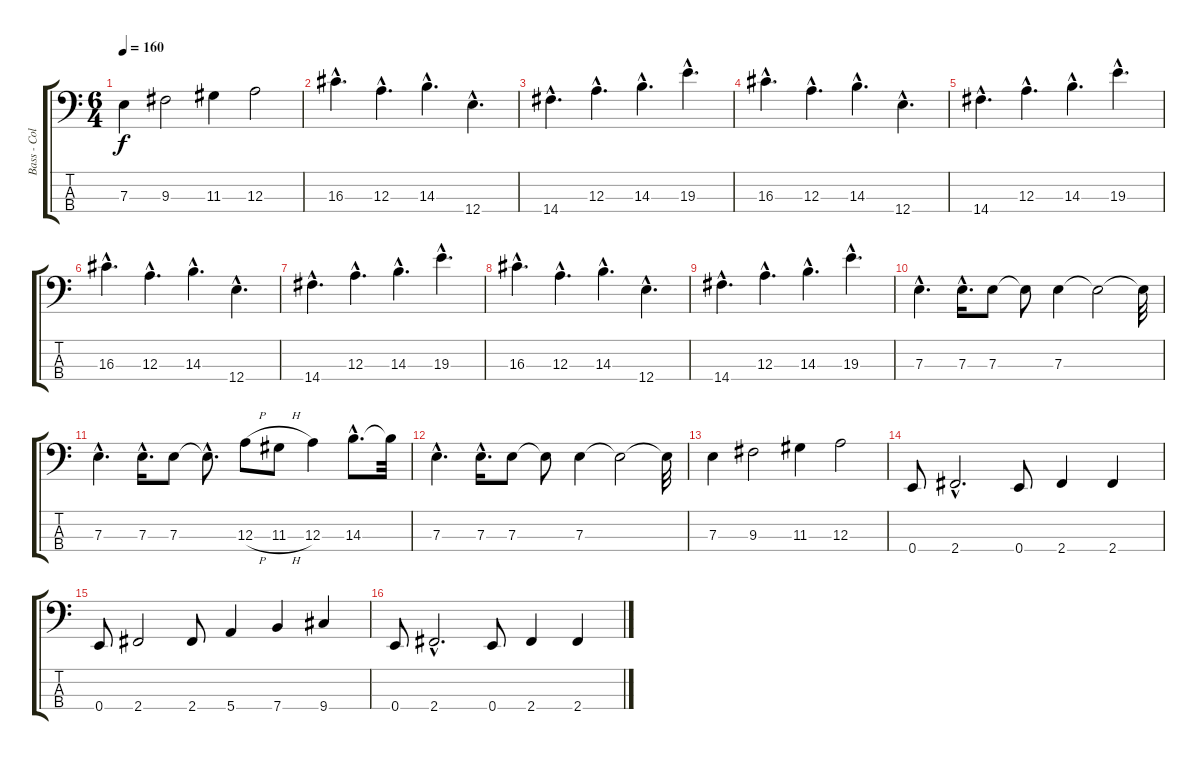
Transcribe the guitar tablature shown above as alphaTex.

\track ("Bass - Colin Greenwood" "Bass - Col") {instrument electricbassfinger}
\staff {score tabs}
\tuning (G2 D2 A1 E1) {hide}
\ts (6 4)
\tempo 160
\clef f4
\ks c
7.3.4{dy f} 9.3.2 11.3.4 12.3.2 |
16.3{hac}.4{d} 12.3{hac}.4{d} 14.3{hac}.4{d} 12.4{hac}.4{d} |
14.4{hac}.4{d} 12.3{hac}.4{d} 14.3{hac}.4{d} 19.3{hac}.4{d} |
16.3{hac}.4{d} 12.3{hac}.4{d} 14.3{hac}.4{d} 12.4{hac}.4{d} |
14.4{hac}.4{d} 12.3{hac}.4{d} 14.3{hac}.4{d} 19.3{hac}.4{d} |
16.3{hac}.4{d} 12.3{hac}.4{d} 14.3{hac}.4{d} 12.4{hac}.4{d} |
14.4{hac}.4{d} 12.3{hac}.4{d} 14.3{hac}.4{d} 19.3{hac}.4{d} |
16.3{hac}.4{d} 12.3{hac}.4{d} 14.3{hac}.4{d} 12.4{hac}.4{d} |
14.4{hac}.4{d} 12.3{hac}.4{d} 14.3{hac}.4{d} 19.3{hac}.4{d} |
7.3{hac}.4{d} 7.3{hac}.16{d} 7.3.8 7.3{t}.8 7.3.4 7.3{t}.2 7.3{t}.32 |
7.3{hac}.4{d} 7.3{hac}.16{d} 7.3.8 7.3{hac t}.8{d} 12.3{h}.8 11.3{h}.8 12.3.4 14.3{hac}.8{d} 14.3{t}.32 |
7.3{hac}.4{d} 7.3{hac}.16{d} 7.3.8 7.3{t}.8 7.3.4 7.3{t}.2 7.3{t}.32 |
7.3.4 9.3.2 11.3.4 12.3.2 |
0.4.8 2.4{hac}.2{d} 0.4.8 2.4.4 2.4.4 |
0.4.8 2.4.2 2.4.8 5.4.4 7.4.4 9.4.4 |
0.4.8 2.4{hac}.2{d} 0.4.8 2.4.4 2.4.4
